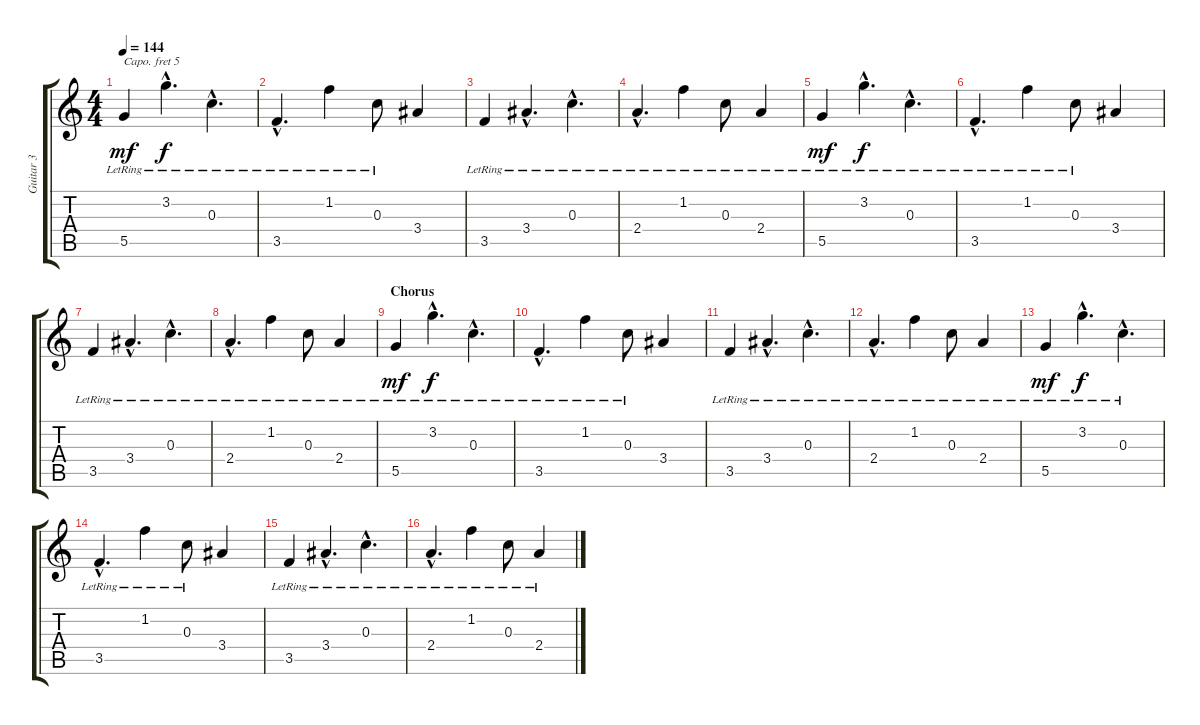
\track ("Guitar 3" "Guitar 3") {instrument electricguitarclean}
\staff {score tabs}
\capo 5
\tuning (E4 B3 G3 D3 A2 E2) {hide}
\ts (4 4)
\tempo 144
\clef g2
\ks c
5.5{lr}.4{dy mf} 3.2{hac lr}.4{d dy f} 0.3{hac lr}.4{d} |
3.5{hac lr}.4{d} 1.2{lr}.4 0.3{lr}.8 3.4.4 |
3.5{lr}.4 3.4{hac lr}.4{d} 0.3{hac lr}.4{d} |
2.4{hac lr}.4{d} 1.2{lr}.4 0.3{lr}.8 2.4{lr}.4 |
5.5{lr}.4{dy mf} 3.2{hac lr}.4{d dy f} 0.3{hac lr}.4{d} |
3.5{hac lr}.4{d} 1.2{lr}.4 0.3{lr}.8 3.4.4 |
3.5{lr}.4 3.4{hac lr}.4{d} 0.3{hac lr}.4{d} |
2.4{hac lr}.4{d} 1.2{lr}.4 0.3{lr}.8 2.4{lr}.4 |
\section ("" "Chorus")
5.5{lr}.4{dy mf} 3.2{hac lr}.4{d dy f} 0.3{hac lr}.4{d} |
3.5{hac lr}.4{d} 1.2{lr}.4 0.3{lr}.8 3.4.4 |
3.5{lr}.4 3.4{hac lr}.4{d} 0.3{hac lr}.4{d} |
2.4{hac lr}.4{d} 1.2{lr}.4 0.3{lr}.8 2.4{lr}.4 |
5.5{lr}.4{dy mf} 3.2{hac lr}.4{d dy f} 0.3{hac lr}.4{d} |
3.5{hac lr}.4{d} 1.2{lr}.4 0.3{lr}.8 3.4.4 |
3.5{lr}.4 3.4{hac lr}.4{d} 0.3{hac lr}.4{d} |
2.4{hac lr}.4{d} 1.2{lr}.4 0.3{lr}.8 2.4{lr}.4
